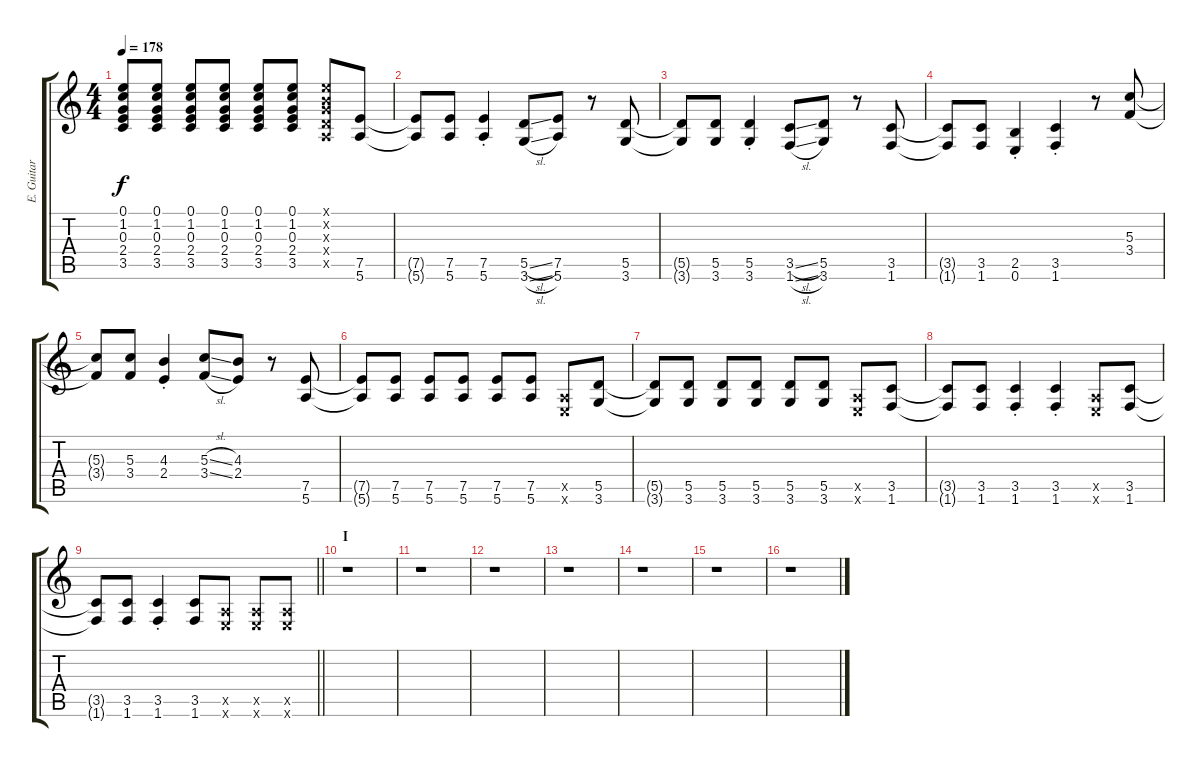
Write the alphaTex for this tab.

\track ("E. Guitar I" "E. Guitar ") {instrument overdrivenguitar}
\staff {score tabs}
\tuning (E4 B3 G3 D3 A2 E2) {hide}
\ts (4 4)
\tempo 178
\clef g2
\ks c
(0.1{t} 1.2{t} 0.3{t} 2.4{t} 3.5{t}).8{dy f} (0.1 1.2 0.3 2.4 3.5).8 (0.1 1.2 0.3 2.4 3.5).8 (0.1 1.2 0.3 2.4 3.5).8 (0.1 1.2 0.3 2.4 3.5).8 (0.1 1.2 0.3 2.4 3.5).8 (0.1{x} 0.2{x} 0.3{x} 0.4{x} 0.5{x}).8 (7.5 5.6).8 |
(7.5{t} 5.6{t}).8 (7.5 5.6).8 (7.5{st} 5.6{st}).4 (5.5{sl} 3.6{sl}).8 (7.5 5.6).8 r.8 (5.5 3.6).8 |
(5.5{t} 3.6{t}).8 (5.5 3.6).8 (5.5{st} 3.6{st}).4 (3.5{sl} 1.6{sl}).8 (5.5 3.6).8 r.8 (3.5 1.6).8 |
(3.5{t} 1.6{t}).8 (3.5 1.6).8 (2.5{st} 0.6{st}).4 (3.5{st} 1.6{st}).4 r.8 (5.3 3.4).8 |
(5.3{t} 3.4{t}).8 (5.3 3.4).8 (4.3{st} 2.4{st}).4 (5.3{sl} 3.4{sl}).8 (4.3 2.4).8 r.8 (7.5 5.6).8 |
(7.5{t} 5.6{t}).8 (7.5 5.6).8 (7.5 5.6).8 (7.5 5.6).8 (7.5 5.6).8 (7.5 5.6).8 (0.5{x} 0.6{x}).8 (5.5 3.6).8 |
(5.5{t} 3.6{t}).8 (5.5 3.6).8 (5.5 3.6).8 (5.5 3.6).8 (5.5 3.6).8 (5.5 3.6).8 (0.5{x} 0.6{x}).8 (3.5 1.6).8 |
(3.5{t} 1.6{t}).8 (3.5 1.6).8 (3.5{st} 1.6{st}).4 (3.5{st} 1.6{st}).4 (0.5{x} 0.6{x}).8 (3.5 1.6).8 |
\barLineRight lightlight
(3.5{t} 1.6{t}).8 (3.5 1.6).8 (3.5{st} 1.6{st}).4 (3.5 1.6).8 (0.5{x} 0.6{x}).8 (0.5{x} 0.6{x}).8 (0.5{x} 0.6{x}).8 |
\section ("" "I")
r.1 |
r.1 |
r.1 |
r.1 |
r.1 |
r.1 |
r.1
